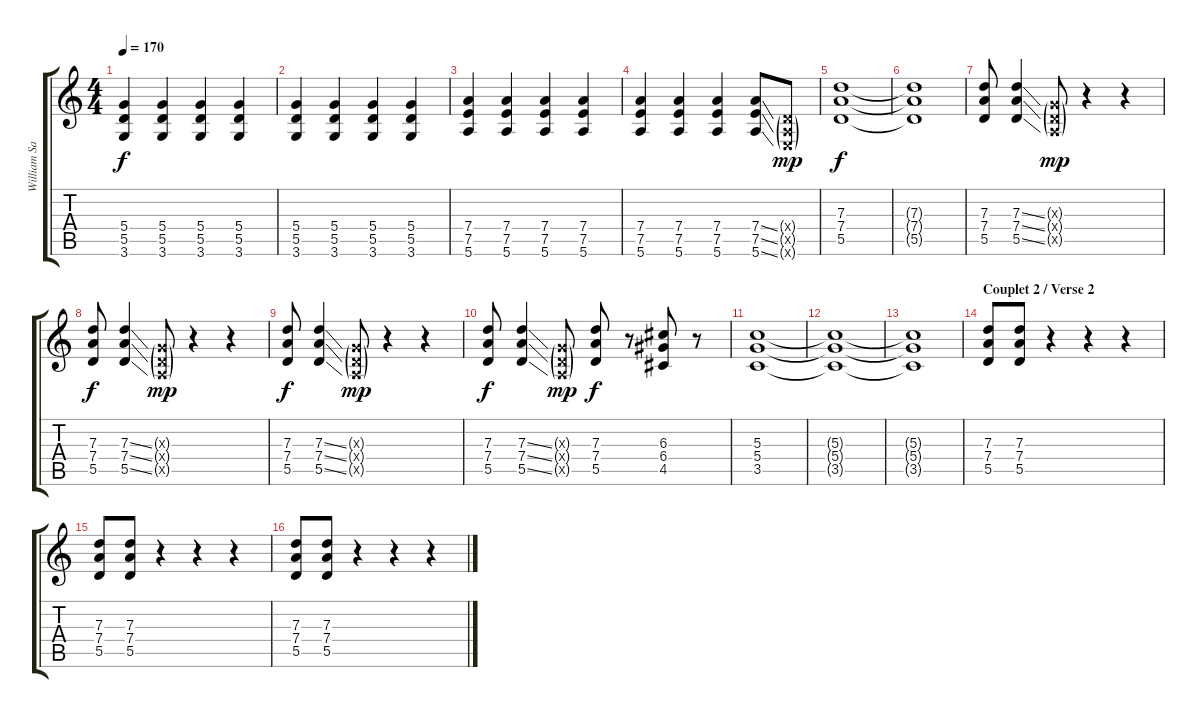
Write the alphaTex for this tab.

\track ("William Salazar" "William Sa") {instrument overdrivenguitar}
\staff {score tabs}
\tuning (E4 B3 G3 D3 A2 E2) {hide}
\ts (4 4)
\tempo 170
\clef g2
\ks c
(5.4 5.5 3.6).4{dy f} (5.4 5.5 3.6).4 (5.4 5.5 3.6).4 (5.4 5.5 3.6).4 |
(5.4 5.5 3.6).4 (5.4 5.5 3.6).4 (5.4 5.5 3.6).4 (5.4 5.5 3.6).4 |
(7.4 7.5 5.6).4 (7.4 7.5 5.6).4 (7.4 7.5 5.6).4 (7.4 7.5 5.6).4 |
(7.4 7.5 5.6).4 (7.4 7.5 5.6).4 (7.4 7.5 5.6).4 (7.4{ss} 7.5{ss} 5.6{ss}).8 (0.4{g x} 0.5{g x} 0.6{g x}).8{dy mp} |
(7.3 7.4 5.5).1{dy f} |
(7.3{t} 7.4{t} 5.5{t}).1 |
(7.3 7.4 5.5).8 (7.3{ss} 7.4{ss} 5.5{ss}).4 (0.3{g x} 0.4{g x} 0.5{g x}).8{dy mp} r.4 r.4 |
(7.3 7.4 5.5).8{dy f} (7.3{ss} 7.4{ss} 5.5{ss}).4 (0.3{g x} 0.4{g x} 0.5{g x}).8{dy mp} r.4 r.4 |
(7.3 7.4 5.5).8{dy f} (7.3{ss} 7.4{ss} 5.5{ss}).4 (0.3{g x} 0.4{g x} 0.5{g x}).8{dy mp} r.4 r.4 |
(7.3 7.4 5.5).8{dy f} (7.3{ss} 7.4{ss} 5.5{ss}).4 (0.3{g x} 0.4{g x} 0.5{g x}).8{dy mp} (7.3 7.4 5.5).8{dy f} r.8 (6.3 6.4 4.5).8 r.8 |
(5.3 5.4 3.5).1 |
(5.3{t} 5.4{t} 3.5{t}).1 |
(5.3{t} 5.4{t} 3.5{t}).1 |
\section ("" "Couplet 2 / Verse 2")
(7.3 7.4 5.5).8 (7.3 7.4 5.5).8 r.4 r.4 r.4 |
(7.3 7.4 5.5).8 (7.3 7.4 5.5).8 r.4 r.4 r.4 |
(7.3 7.4 5.5).8 (7.3 7.4 5.5).8 r.4 r.4 r.4
